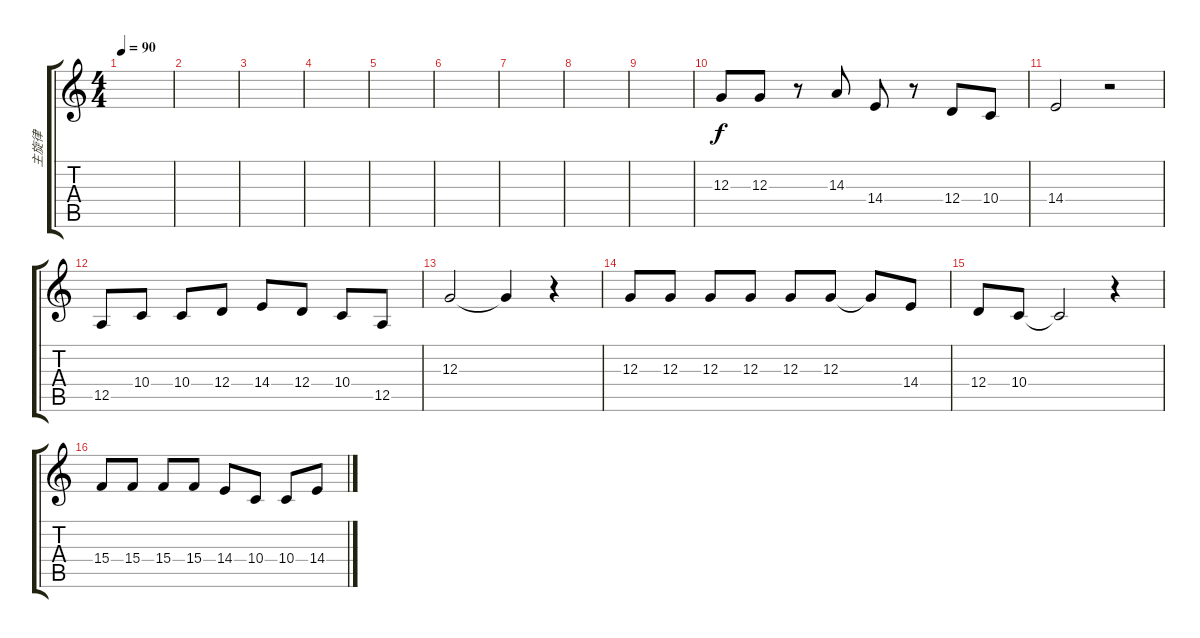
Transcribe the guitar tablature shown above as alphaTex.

\track ("主旋律" "主旋律") {instrument sopranosax}
\staff {score tabs}
\tuning (E4 B3 G3 D3 A2 E2) {hide}
\ts (4 4)
\tempo 90
\clef g2
\ks c
|
|
|
|
|
|
|
|
|
12.3.8 12.3.8 r.8 14.3.8 14.4.8 r.8 12.4.8 10.4.8 |
14.4.2 r.2 |
12.5.8 10.4.8 10.4.8 12.4.8 14.4.8 12.4.8 10.4.8 12.5.8 |
12.3.2 12.3{t}.4 r.4 |
12.3.8 12.3.8 12.3.8 12.3.8 12.3.8 12.3.8 12.3{t}.8 14.4.8 |
12.4.8 10.4.8 10.4{t}.2 r.4 |
15.4.8 15.4.8 15.4.8 15.4.8 14.4.8 10.4.8 10.4.8 14.4.8
